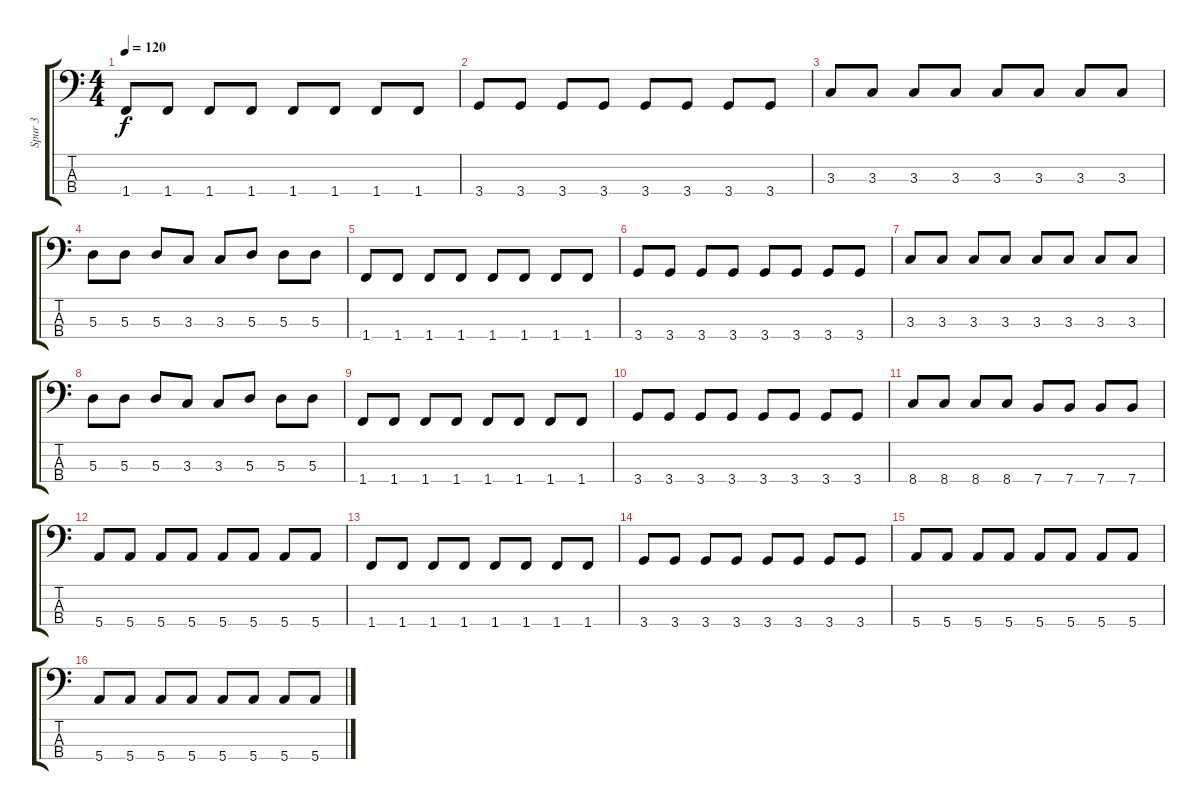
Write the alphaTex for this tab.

\track ("Spur 3" "Spur 3") {instrument electricbassfinger}
\staff {score tabs}
\tuning (G2 D2 A1 E1) {hide}
\ts (4 4)
\tempo 120
\clef f4
\ks c
1.4.8{dy f} 1.4.8 1.4.8 1.4.8 1.4.8 1.4.8 1.4.8 1.4.8 |
3.4.8 3.4.8 3.4.8 3.4.8 3.4.8 3.4.8 3.4.8 3.4.8 |
3.3.8 3.3.8 3.3.8 3.3.8 3.3.8 3.3.8 3.3.8 3.3.8 |
5.3.8 5.3.8 5.3.8 3.3.8 3.3.8 5.3.8 5.3.8 5.3.8 |
1.4.8 1.4.8 1.4.8 1.4.8 1.4.8 1.4.8 1.4.8 1.4.8 |
3.4.8 3.4.8 3.4.8 3.4.8 3.4.8 3.4.8 3.4.8 3.4.8 |
3.3.8 3.3.8 3.3.8 3.3.8 3.3.8 3.3.8 3.3.8 3.3.8 |
5.3.8 5.3.8 5.3.8 3.3.8 3.3.8 5.3.8 5.3.8 5.3.8 |
1.4.8 1.4.8 1.4.8 1.4.8 1.4.8 1.4.8 1.4.8 1.4.8 |
3.4.8 3.4.8 3.4.8 3.4.8 3.4.8 3.4.8 3.4.8 3.4.8 |
8.4.8 8.4.8 8.4.8 8.4.8 7.4.8 7.4.8 7.4.8 7.4.8 |
5.4.8 5.4.8 5.4.8 5.4.8 5.4.8 5.4.8 5.4.8 5.4.8 |
1.4.8 1.4.8 1.4.8 1.4.8 1.4.8 1.4.8 1.4.8 1.4.8 |
3.4.8 3.4.8 3.4.8 3.4.8 3.4.8 3.4.8 3.4.8 3.4.8 |
5.4.8 5.4.8 5.4.8 5.4.8 5.4.8 5.4.8 5.4.8 5.4.8 |
5.4.8 5.4.8 5.4.8 5.4.8 5.4.8 5.4.8 5.4.8 5.4.8
